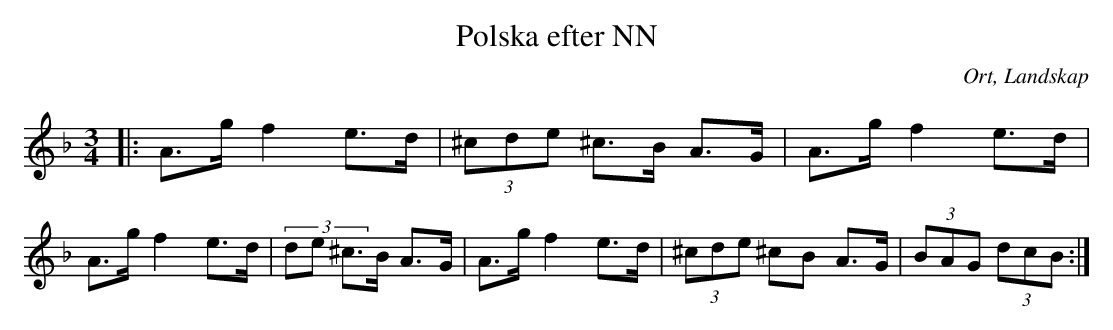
X:1
T:Polska efter NN
O:Ort, Landskap
M:3/4
L:1/8
K:Dm
|: A>g f2 e>d|(3^cde ^c>B A>G|A>g f2 e>d| A>g f2 e>d|(3^zde ^c>B A>G|A>g f2 e>d|(3^cde ^cB A>G|(3BAG (3dcB :|
